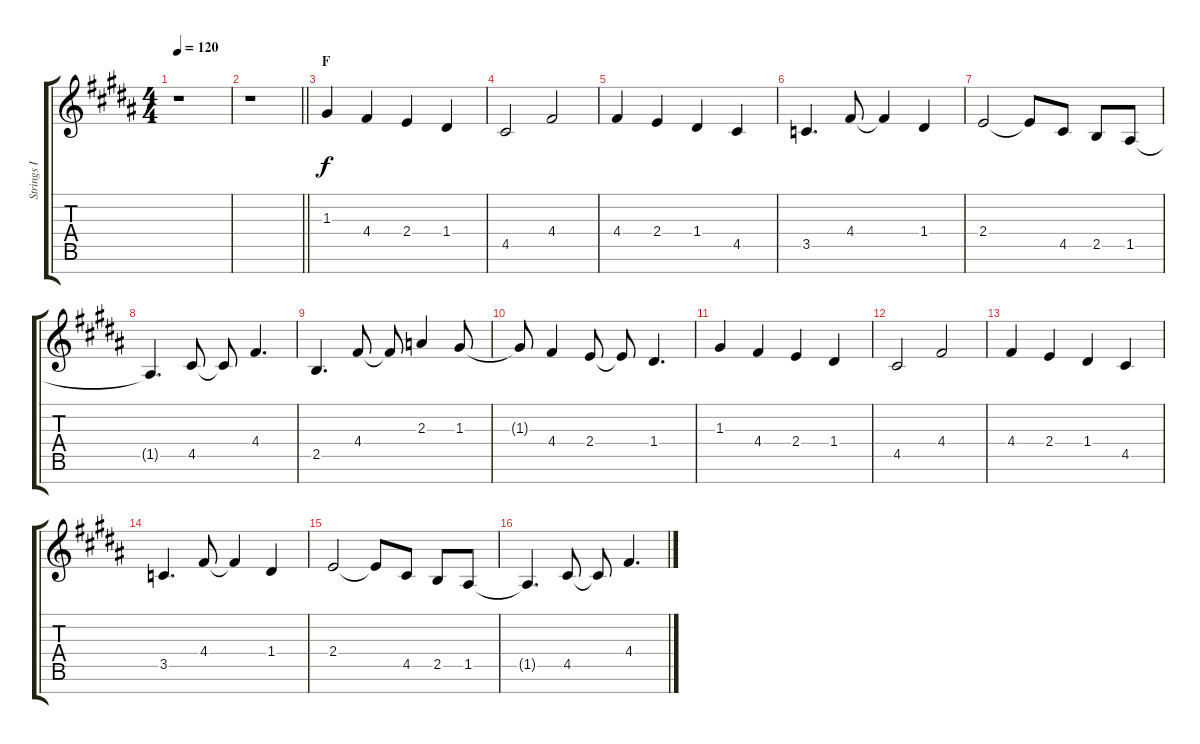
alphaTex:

\track ("Strings I" "Strings I") {instrument stringensemble1}
\staff {score tabs}
\tuning (E5 B4 G4 D4 A3 E3 B2) {hide}
\ts (4 4)
\tempo 120
\clef g2
\ks b
r.1{dy f} |
\barLineRight lightlight
r.1 |
\section ("" "F")
1.3.4 4.4.4 2.4.4 1.4.4 |
4.5.2 4.4.2 |
4.4.4 2.4.4 1.4.4 4.5.4 |
3.5.4{d} 4.4.8 4.4{t}.4 1.4.4 |
2.4.2 2.4{t}.8 4.5.8 2.5.8 1.5.8 |
1.5{t}.4{d} 4.5.8 4.5{t}.8 4.4.4{d} |
2.5.4{d} 4.4.8 4.4{t}.8 2.3.4 1.3.8 |
1.3{t}.8 4.4.4 2.4.8 2.4{t}.8 1.4.4{d} |
1.3.4 4.4.4 2.4.4 1.4.4 |
4.5.2 4.4.2 |
4.4.4 2.4.4 1.4.4 4.5.4 |
3.5.4{d} 4.4.8 4.4{t}.4 1.4.4 |
2.4.2 2.4{t}.8 4.5.8 2.5.8 1.5.8 |
1.5{t}.4{d} 4.5.8 4.5{t}.8 4.4.4{d}
